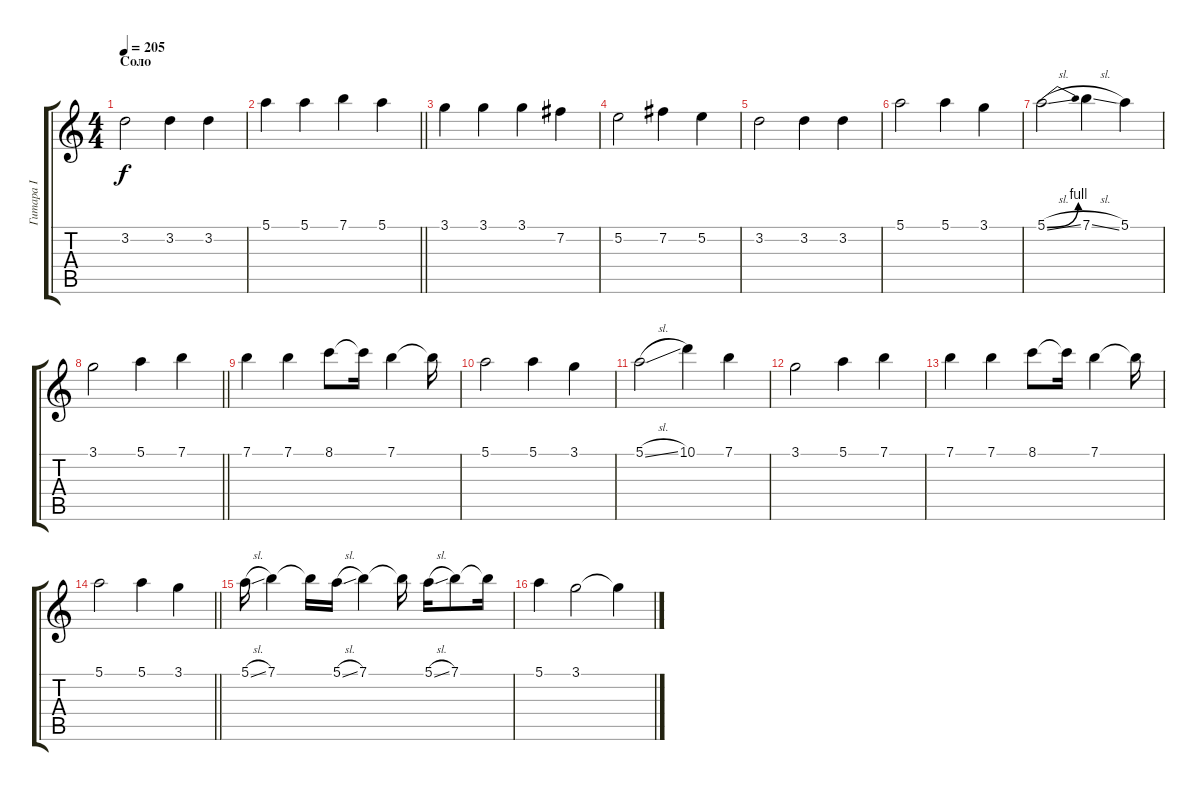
\track ("Гитара I" "Гитара I") {instrument electricguitarjazz}
\staff {score tabs}
\tuning (E4 B3 G3 D3 A2 E2) {hide}
\ts (4 4)
\section ("" "Соло")
\tempo 205
\clef g2
\ks c
3.2.2{dy f} 3.2.4 3.2.4 |
\barLineRight lightlight
5.1.4 5.1.4 7.1.4 5.1.4 |
3.1.4 3.1.4 3.1.4 7.2.4 |
5.2.2 7.2.4 5.2.4 |
3.2.2 3.2.4 3.2.4 |
5.1.2 5.1.4 3.1.4 |
5.1{be (bend 0 0 60 4) sl}.2 7.1{sl}.4 5.1.4 |
\barLineRight lightlight
3.1.2 5.1.4 7.1.4 |
7.1.4 7.1.4 8.1.8 8.1{t}.16 7.1.4 7.1{t}.16 |
5.1.2 5.1.4 3.1.4 |
5.1{sl}.2 10.1.4 7.1.4 |
3.1.2 5.1.4 7.1.4 |
7.1.4 7.1.4 8.1.8 8.1{t}.16 7.1.4 7.1{t}.16 |
\barLineRight lightlight
5.1.2 5.1.4 3.1.4 |
5.1{sl}.16 7.1.4 7.1{t}.16 5.1{sl}.16 7.1.4 7.1{t}.16 5.1{sl}.16 7.1.8 7.1{t}.16 |
5.1.4 3.1.2 3.1{t}.4
